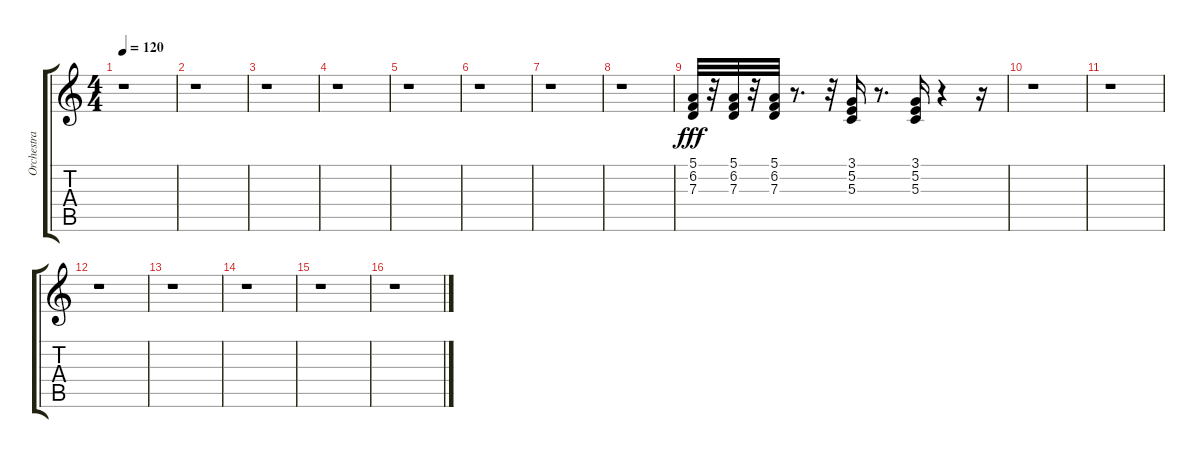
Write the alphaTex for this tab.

\track ("Orchestra" "Orchestra") {instrument brasssection}
\staff {score tabs}
\tuning (E4 B3 G3 D3 A2 E2) {hide}
\ts (4 4)
\tempo 120
\clef g2
\ks c
r.1{dy fff} |
r.1 |
r.1 |
r.1 |
r.1 |
r.1 |
r.1 |
r.1 |
(5.1 6.2 7.3).32 r.32 (5.1 6.2 7.3).32 r.32 (5.1 6.2 7.3).32 r.8{d} r.32 (3.1 5.2 5.3).16 r.8{d} (3.1 5.2 5.3).16 r.4 r.16 |
r.1 |
r.1 |
r.1 |
r.1 |
r.1 |
r.1 |
r.1
